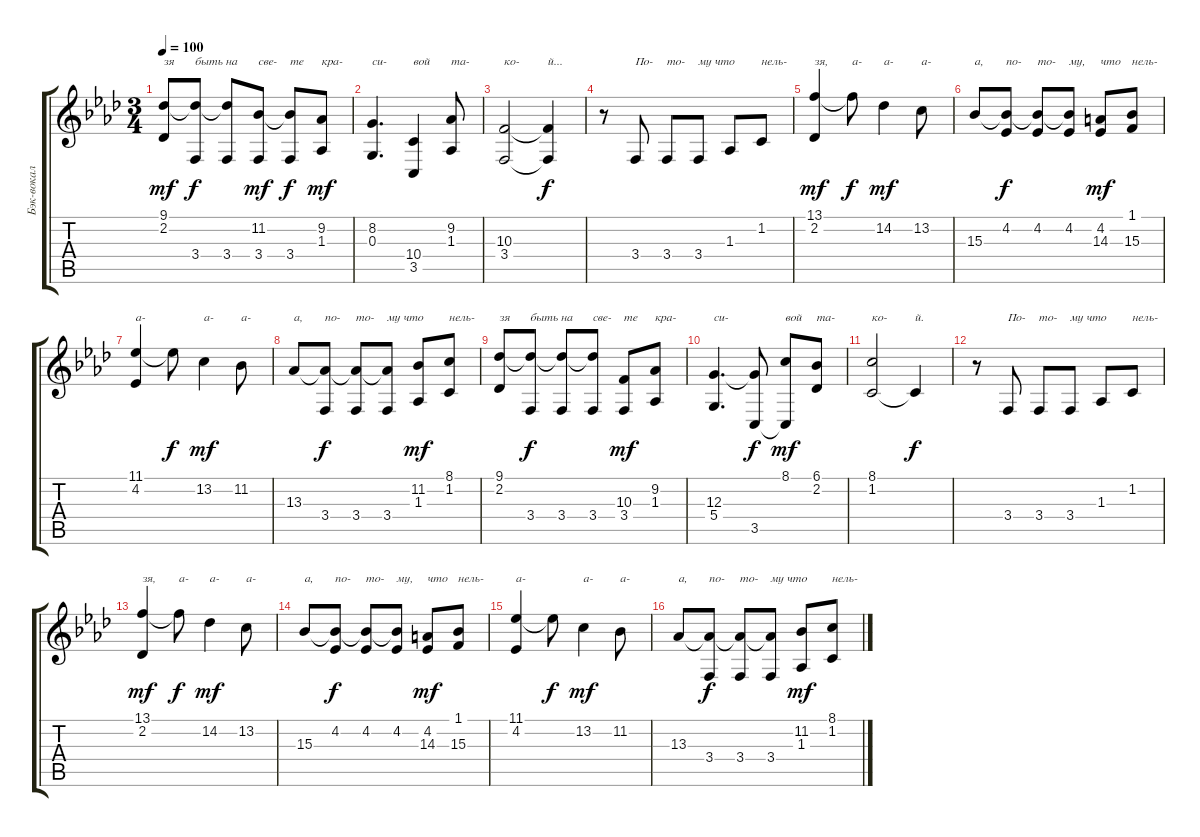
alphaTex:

\track ("Бэк-вокал" "Бэк-вокал") {instrument choiraahs}
\staff {score tabs}
\tuning (E4 B3 G3 D3 A2 E2) {hide}
\ts (3 4)
\tempo 100
\clef g2
\ks fminor
(9.1 2.2).8{txt "зя" dy mf} (9.1{t} 3.4).8{txt "быть на" dy f} (9.1{t} 3.4).8 (11.2 3.4).8{txt "све-" dy mf} (11.2{t} 3.4).8{txt "те" dy f} (9.2 1.3).8{txt "кра-" dy mf} |
(8.2 0.3).4{d txt "си-"} (10.4 3.5).4{txt "вой"} (9.2 1.3).8{txt "та-"} |
(10.3 3.4).2{txt "ко-"} (10.3{t} 3.4{t}).4{txt "й..." dy f} |
r.8 3.4.8{txt "По-"} 3.4.8{txt "то-"} 3.4.8{txt "му что"} 1.3.8 1.2.8{txt "нель-"} |
(13.1 2.2).4{txt "зя," dy mf} 13.1{t}.8{txt "а-" dy f} 14.2.4{txt "а-" dy mf} 13.2.8{txt "а-"} |
15.3.8{txt "а,"} (4.2 15.3{t}).8{txt "по-" dy f} (4.2 15.3{t}).8{txt "то-"} (4.2 15.3{t}).8{txt "му,"} (4.2 14.3).8{txt "что" dy mf} (1.1 15.3).8{txt "нель-"} |
(11.1 4.2).4{txt "а-"} 11.1{t}.8{dy f} 13.2.4{txt "а-" dy mf} 11.2.8{txt "а-"} |
13.3.8{txt "а,"} (13.3{t} 3.4).8{txt "по-" dy f} (13.3{t} 3.4).8{txt "то-"} (13.3{t} 3.4).8{txt "му что"} (11.2 1.3).8{dy mf} (8.1 1.2).8{txt "нель-"} |
(9.1 2.2).8{txt "зя"} (9.1{t} 3.4).8{txt "быть на" dy f} (9.1{t} 3.4).8 (9.1{t} 3.4).8{txt "све-"} (10.3 3.4).8{txt "те" dy mf} (9.2 1.3).8{txt "кра-"} |
(12.3 5.4).4{d txt "си-"} (12.3{t} 3.5).8{dy f} (8.1 3.5{t}).8{txt "вой" dy mf} (6.1 2.2).8{txt "та-"} |
(8.1 1.2).2{txt "ко-"} 1.2{t}.4{txt "й." dy f} |
r.8 3.4.8{txt "По-"} 3.4.8{txt "то-"} 3.4.8{txt "му что"} 1.3.8 1.2.8{txt "нель-"} |
(13.1 2.2).4{txt "зя," dy mf} 13.1{t}.8{txt "а-" dy f} 14.2.4{txt "а-" dy mf} 13.2.8{txt "а-"} |
15.3.8{txt "а,"} (4.2 15.3{t}).8{txt "по-" dy f} (4.2 15.3{t}).8{txt "то-"} (4.2 15.3{t}).8{txt "му,"} (4.2 14.3).8{txt "что" dy mf} (1.1 15.3).8{txt "нель-"} |
(11.1 4.2).4{txt "а-"} 11.1{t}.8{dy f} 13.2.4{txt "а-" dy mf} 11.2.8{txt "а-"} |
13.3.8{txt "а,"} (13.3{t} 3.4).8{txt "по-" dy f} (13.3{t} 3.4).8{txt "то-"} (13.3{t} 3.4).8{txt "му что"} (11.2 1.3).8{dy mf} (8.1 1.2).8{txt "нель-"}
